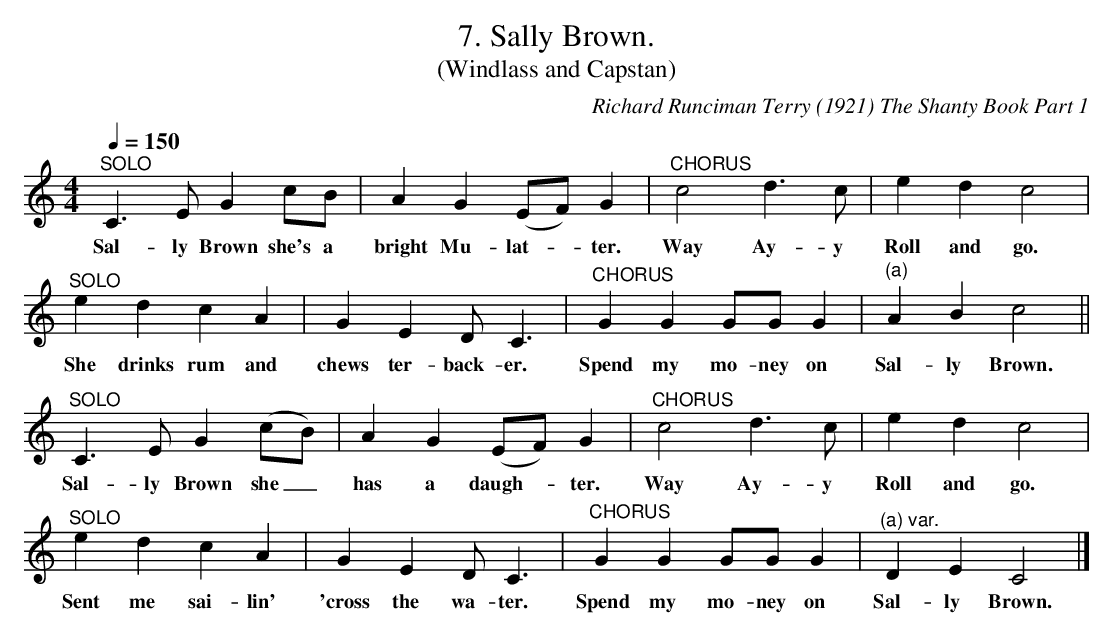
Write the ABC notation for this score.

X:1
T:7. Sally Brown.
T:(Windlass and Capstan)
C:Richard Runciman Terry (1921) The Shanty Book Part 1
L:1/4
Q:1/4=150
M:4/4
K:C
"^SOLO" C3/2 E/ G c/B/ | A G (E/F/) G |"^CHORUS" c2 d3/2 c/ | e d c2 |$"^SOLO" e d c A |
w: Sal- ly Brown she's a|bright Mu- lat- * ter.|Way Ay- y|Roll and go.|She drinks rum and|
G E D/ C3/2 |"^CHORUS" G G G/G/ G |"^(a)" A B c2 ||$"^SOLO" C3/2 E/ G (c/B/) | A G (E/F/) G |
w: chews ter- back- er.|Spend my mo- ney on|Sal- ly Brown.|Sal- ly Brown she_ |has a daugh- * ter.|
"^CHORUS" c2 d3/2 c/ | e d c2 |$"^SOLO" e d c A | G E D/ C3/2 |"^CHORUS" G G G/G/ G |
w: Way Ay- y|Roll and go.|Sent me sai- lin'|'cross the wa- ter.|Spend my mo- ney on|
"^(a) var." D E C2 |]
w: Sal- ly Brown.|
